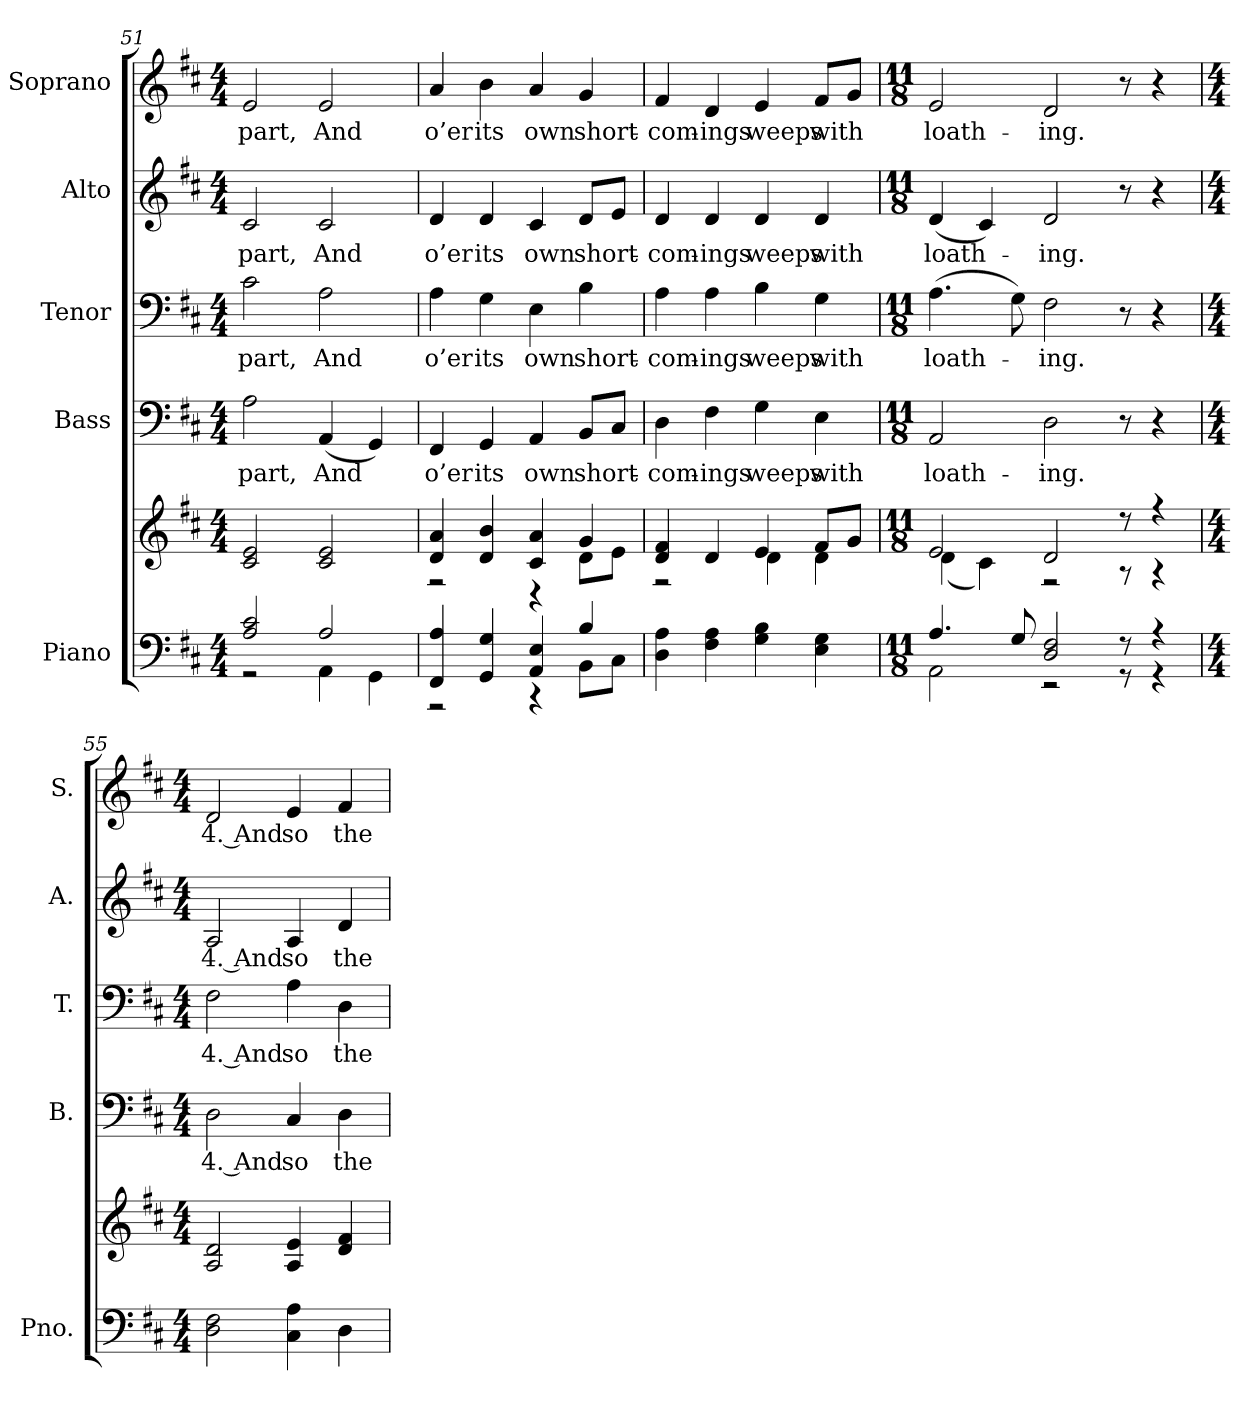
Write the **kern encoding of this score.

**kern	**kern	**kern	**text	**kern	**text	**kern	**text	**kern	**text
*part5	*part5	*part4	*part4	*part3	*part3	*part2	*part2	*part1	*part1
*staff6	*staff5	*staff4	*staff4	*staff3	*staff3	*staff2	*staff2	*staff1	*staff1
*I"Piano	*	*I"Bass	*	*I"Tenor	*	*I"Alto	*	*I"Soprano	*
*I'Pno.	*	*I'B.	*	*I'T.	*	*I'A.	*	*I'S.	*
*clefF4	*clefG2	*clefF4	*	*clefF4	*	*clefG2	*	*clefG2	*
*k[f#c#]	*k[f#c#]	*k[f#c#]	*	*k[f#c#]	*	*k[f#c#]	*	*k[f#c#]	*
*D:	*D:	*D:	*	*D:	*	*D:	*	*D:	*
*M4/4	*M4/4	*M4/4	*	*M4/4	*	*M4/4	*	*M4/4	*
=51	=51	=51	=51	=51	=51	=51	=51	=51	=51
*^	*	*	*	*	*	*	*	*	*
!	!	!	!	!LO:LY:b:color=#000000	!	!	!	!	!	!
!	!	!	!	!	!	!LO:LY:b:color=#000000	!	!	!	!
!	!	!	!	!	!	!	!	!LO:LY:b:color=#000000	!	!
!	!	!	!	!	!	!	!	!	!	!LO:LY:b:color=#000000
2Ai/ 2c#i	2r	2c#i/ 2ei	2Ai\	part,	2c#i\	part,	2c#i/	part,	2ei/	part,
!	!	!	!	!LO:LY:b:color=#000000	!	!	!	!	!	!
!	!	!	!	!	!	!LO:LY:b:color=#000000	!	!	!	!
!	!	!	!	!	!	!	!	!LO:LY:b:color=#000000	!	!
!	!	!	!	!	!	!	!	!	!	!LO:LY:b:color=#000000
2Ai/	4AAi\	2c#i/ 2ei	(4AAi/	And	2Ai\	And	2c#i/	And	2ei/	And
.	4GGi\	.	4GGi/)	.	.	.	.	.	.	.
=52	=52	=52	=52	=52	=52	=52	=52	=52	=52	=52
*	*	*^	*	*	*	*	*	*	*	*
!	!	!	!	!	!LO:LY:b:color=#000000	!	!	!	!	!	!
!	!	!	!	!	!	!	!LO:LY:b:color=#000000	!	!	!	!
!	!	!	!	!	!	!	!	!	!LO:LY:b:color=#000000	!	!
!	!	!	!	!	!	!	!	!	!	!	!LO:LY:b:color=#000000
4FF#i/ 4Ai	2r	4di/ 4ai	2r	4FF#i/	o’er	4Ai\	o’er	4di/	o’er	4ai/	o’er
!	!	!	!	!	!LO:LY:b:color=#000000	!	!	!	!	!	!
!	!	!	!	!	!	!	!LO:LY:b:color=#000000	!	!	!	!
!	!	!	!	!	!	!	!	!	!LO:LY:b:color=#000000	!	!
!	!	!	!	!	!	!	!	!	!	!	!LO:LY:b:color=#000000
4GGi/ 4Gi	.	4di/ 4bi	.	4GGi/	its	4Gi\	its	4di/	its	4bi\	its
!	!	!	!	!	!LO:LY:b:color=#000000	!	!	!	!	!	!
!	!	!	!	!	!	!	!LO:LY:b:color=#000000	!	!	!	!
!	!	!	!	!	!	!	!	!	!LO:LY:b:color=#000000	!	!
!	!	!	!	!	!	!	!	!	!	!	!LO:LY:b:color=#000000
4AAi/ 4Ei	4r	4c#i/ 4ai	4r	4AAi/	own	4Ei\	own	4c#i/	own	4ai/	own
!	!	!	!	!	!LO:LY:b:color=#000000	!	!	!	!	!	!
!	!	!	!	!	!	!	!LO:LY:b:color=#000000	!	!	!	!
!	!	!	!	!	!	!	!	!	!LO:LY:b:color=#000000	!	!
!	!	!	!	!	!	!	!	!	!	!	!LO:LY:b:color=#000000
4Bi/	8BBi\L	4gi/	8di\L	8BBi/L	short-	4Bi\	short-	8di/L	short-	4gi/	short-
.	8C#i\J	.	8ei\J	8C#i/J	.	.	.	8ei/J	.	.	.
*v	*v	*	*	*	*	*	*	*	*	*	*
=53	=53	=53	=53	=53	=53	=53	=53	=53	=53	=53
*^	*	*	*	*	*	*	*	*	*	*
!	!	!	!	!	!LO:LY:b:color=#000000	!	!	!	!	!	!
*v	*v	*	*	*	*	*	*	*	*	*	*
*^	*	*	*	*	*	*	*	*	*	*
!	!	!	!	!	!	!	!LO:LY:b:color=#000000	!	!	!	!
*v	*v	*	*	*	*	*	*	*	*	*	*
*^	*	*	*	*	*	*	*	*	*	*
!	!	!	!	!	!	!	!	!	!LO:LY:b:color=#000000	!	!
*v	*v	*	*	*	*	*	*	*	*	*	*
*^	*	*	*	*	*	*	*	*	*	*
!	!	!	!	!	!	!	!	!	!	!	!LO:LY:b:color=#000000
*v	*v	*	*	*	*	*	*	*	*	*	*
4Di\ 4Ai	4di/ 4f#i	2r	4Di\	-com-	4Ai\	-com-	4di/	-com-	4f#i/	-com-
!	!	!	!	!LO:LY:b:color=#000000	!	!	!	!	!	!
!	!	!	!	!	!	!LO:LY:b:color=#000000	!	!	!	!
!	!	!	!	!	!	!	!	!LO:LY:b:color=#000000	!	!
!	!	!	!	!	!	!	!	!	!	!LO:LY:b:color=#000000
4F#i\ 4Ai	4di/	.	4F#i\	-ings	4Ai\	-ings	4di/	-ings	4di/	-ings
!	!	!	!	!LO:LY:b:color=#000000	!	!	!	!	!	!
!	!	!	!	!	!	!LO:LY:b:color=#000000	!	!	!	!
!	!	!	!	!	!	!	!	!LO:LY:b:color=#000000	!	!
!	!	!	!	!	!	!	!	!	!	!LO:LY:b:color=#000000
4Gi\ 4Bi	4ei/	4di\	4Gi\	weeps	4Bi\	weeps	4di/	weeps	4ei/	weeps
!	!	!	!	!LO:LY:b:color=#000000	!	!	!	!	!	!
!	!	!	!	!	!	!LO:LY:b:color=#000000	!	!	!	!
!	!	!	!	!	!	!	!	!LO:LY:b:color=#000000	!	!
!	!	!	!	!	!	!	!	!	!	!LO:LY:b:color=#000000
4Ei\ 4Gi	8f#i/L	4di\	4Ei\	with	4Gi\	with	4di/	with	8f#i/L	with
.	8gi/J	.	.	.	.	.	.	.	8gi/J	.
=54	=54	=54	=54	=54	=54	=54	=54	=54	=54	=54
*M11/8	*M11/8	*	*M11/8	*	*M11/8	*	*M11/8	*	*M11/8	*
*^	*	*	*	*	*	*	*	*	*	*
!	!	!	!	!	!LO:LY:b:color=#000000	!	!	!	!	!	!
!	!	!	!	!	!	!	!LO:LY:b:color=#000000	!	!	!	!
!	!	!	!	!	!	!	!	!	!LO:LY:b:color=#000000	!	!
!	!	!	!	!	!	!	!	!	!	!	!LO:LY:b:color=#000000
4.Ai/	2AAi\	2ei/	(4di\	2AAi/	loath-	(4.Ai\	loath-	(4di/	loath-	2ei/	loath-
.	.	.	4c#i\)	.	.	.	.	4c#i/)	.	.	.
8Gi/	.	.	.	.	.	8Gi\)	.	.	.	.	.
!	!	!	!	!	!LO:LY:b:color=#000000	!	!	!	!	!	!
!	!	!	!	!	!	!	!LO:LY:b:color=#000000	!	!	!	!
!	!	!	!	!	!	!	!	!	!LO:LY:b:color=#000000	!	!
!	!	!	!	!	!	!	!	!	!	!	!LO:LY:b:color=#000000
2Di/ 2F#i	2r	2di/	2r	2Di\	-ing.	2F#i\	-ing.	2di/	-ing.	2di/	-ing.
8r	8r	8r	8r	8r	.	8r	.	8r	.	8r	.
4r	4r	4r	4r	4r	.	4r	.	4r	.	4r	.
*v	*v	*	*	*	*	*	*	*	*	*	*
*	*v	*v	*	*	*	*	*	*	*	*
!!LO:PB:g=z
=55	=55	=55	=55	=55	=55	=55	=55	=55	=55
*M4/4	*M4/4	*M4/4	*	*M4/4	*	*M4/4	*	*M4/4	*
*^	*^	*	*	*	*	*	*	*	*
!	!	!	!	!	!LO:LY:b:color=#000000	!	!	!	!	!	!
*v	*v	*	*	*	*	*	*	*	*	*	*
*	*v	*v	*	*	*	*	*	*	*	*
*^	*^	*	*	*	*	*	*	*	*
!	!	!	!	!	!	!	!LO:LY:b:color=#000000	!	!	!	!
*v	*v	*	*	*	*	*	*	*	*	*	*
*	*v	*v	*	*	*	*	*	*	*	*
*^	*^	*	*	*	*	*	*	*	*
!	!	!	!	!	!	!	!	!	!LO:LY:b:color=#000000	!	!
*v	*v	*	*	*	*	*	*	*	*	*	*
*	*v	*v	*	*	*	*	*	*	*	*
*^	*^	*	*	*	*	*	*	*	*
!	!	!	!	!	!	!	!	!	!	!	!LO:LY:b:color=#000000
*v	*v	*	*	*	*	*	*	*	*	*	*
*	*v	*v	*	*	*	*	*	*	*	*
2Di\ 2F#i	2Ai/ 2di	2Di\	4. And	2F#i\	4. And	2Ai/	4. And	2di/	4. And
!	!	!	!LO:LY:b:color=#000000	!	!	!	!	!	!
!	!	!	!	!	!LO:LY:b:color=#000000	!	!	!	!
!	!	!	!	!	!	!	!LO:LY:b:color=#000000	!	!
!	!	!	!	!	!	!	!	!	!LO:LY:b:color=#000000
4C#i\ 4Ai	4Ai/ 4ei	4C#i/	so	4Ai\	so	4Ai/	so	4ei/	so
!	!	!	!LO:LY:b:color=#000000	!	!	!	!	!	!
!	!	!	!	!	!LO:LY:b:color=#000000	!	!	!	!
!	!	!	!	!	!	!	!LO:LY:b:color=#000000	!	!
!	!	!	!	!	!	!	!	!	!LO:LY:b:color=#000000
4Di\	4di/ 4f#i	4Di\	the	4Di\	the	4di/	the	4f#i/	the
=	=	=	=	=	=	=	=	=	=
*-	*-	*-	*-	*-	*-	*-	*-	*-	*-
